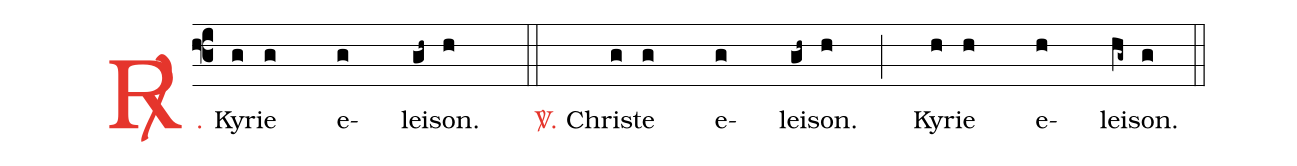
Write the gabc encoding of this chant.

%%
(f3)
<c><sp>R/</sp>.</c> Ky(g)rie(g) e(g)lei(gh~)son.(h) (::)
<c><sp>V/</sp>.</c> Chri(g)ste(g) e(g)lei(gh~)son.(h) (;)
Ky(h)rie(h) e(h)lei(hg~)son.(g) (::) (z)
